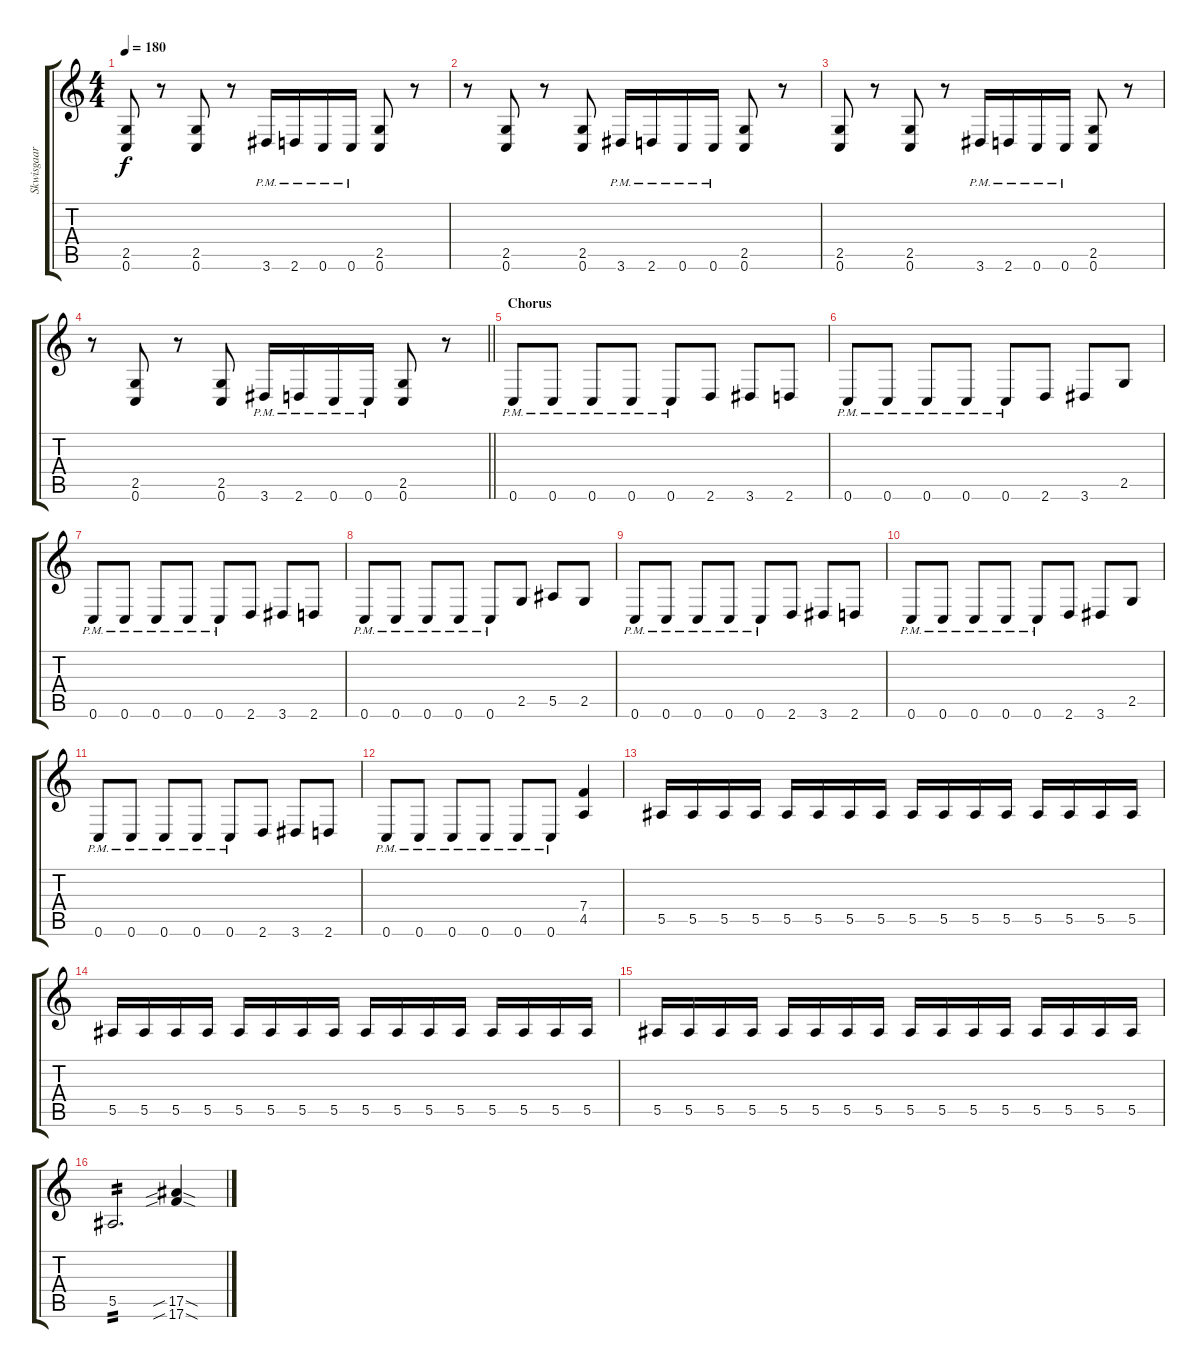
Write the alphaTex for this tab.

\track ("Skwisgaar Skwigelf (Lead Guitar 1)" "Skwisgaar ") {instrument distortionguitar}
\staff {score tabs}
\tuning (C4 G3 Eb3 Bb2 F2 C2) {hide}
\ts (4 4)
\tempo 180
\clef g2
\ks c
(2.5 0.6).8{dy f} r.8 (2.5 0.6).8 r.8 3.6{pm}.16 2.6{pm}.16 0.6{pm}.16 0.6{pm}.16 (2.5 0.6).8 r.8 |
r.8 (2.5 0.6).8 r.8 (2.5 0.6).8 3.6{pm}.16 2.6{pm}.16 0.6{pm}.16 0.6{pm}.16 (2.5 0.6).8 r.8 |
(2.5 0.6).8 r.8 (2.5 0.6).8 r.8 3.6{pm}.16 2.6{pm}.16 0.6{pm}.16 0.6{pm}.16 (2.5 0.6).8 r.8 |
\barLineRight lightlight
r.8 (2.5 0.6).8 r.8 (2.5 0.6).8 3.6{pm}.16 2.6{pm}.16 0.6{pm}.16 0.6{pm}.16 (2.5 0.6).8 r.8 |
\section ("" "Chorus")
0.6{pm}.8 0.6{pm}.8 0.6{pm}.8 0.6{pm}.8 0.6{pm}.8 2.6.8 3.6.8 2.6.8 |
0.6{pm}.8 0.6{pm}.8 0.6{pm}.8 0.6{pm}.8 0.6{pm}.8 2.6.8 3.6.8 2.5.8 |
0.6{pm}.8 0.6{pm}.8 0.6{pm}.8 0.6{pm}.8 0.6{pm}.8 2.6.8 3.6.8 2.6.8 |
0.6{pm}.8 0.6{pm}.8 0.6{pm}.8 0.6{pm}.8 0.6{pm}.8 2.5.8 5.5.8 2.5.8 |
0.6{pm}.8 0.6{pm}.8 0.6{pm}.8 0.6{pm}.8 0.6{pm}.8 2.6.8 3.6.8 2.6.8 |
0.6{pm}.8 0.6{pm}.8 0.6{pm}.8 0.6{pm}.8 0.6{pm}.8 2.6.8 3.6.8 2.5.8 |
0.6{pm}.8 0.6{pm}.8 0.6{pm}.8 0.6{pm}.8 0.6{pm}.8 2.6.8 3.6.8 2.6.8 |
0.6{pm}.8 0.6{pm}.8 0.6{pm}.8 0.6{pm}.8 0.6{pm}.8 0.6{pm}.8 (7.4 4.5).4 |
5.5.16 5.5.16 5.5.16 5.5.16 5.5.16 5.5.16 5.5.16 5.5.16 5.5.16 5.5.16 5.5.16 5.5.16 5.5.16 5.5.16 5.5.16 5.5.16 |
5.5.16 5.5.16 5.5.16 5.5.16 5.5.16 5.5.16 5.5.16 5.5.16 5.5.16 5.5.16 5.5.16 5.5.16 5.5.16 5.5.16 5.5.16 5.5.16 |
5.5.16 5.5.16 5.5.16 5.5.16 5.5.16 5.5.16 5.5.16 5.5.16 5.5.16 5.5.16 5.5.16 5.5.16 5.5.16 5.5.16 5.5.16 5.5.16 |
5.5.2{d tp 2} (17.5{sib sod} 17.6{sib sod}).4
